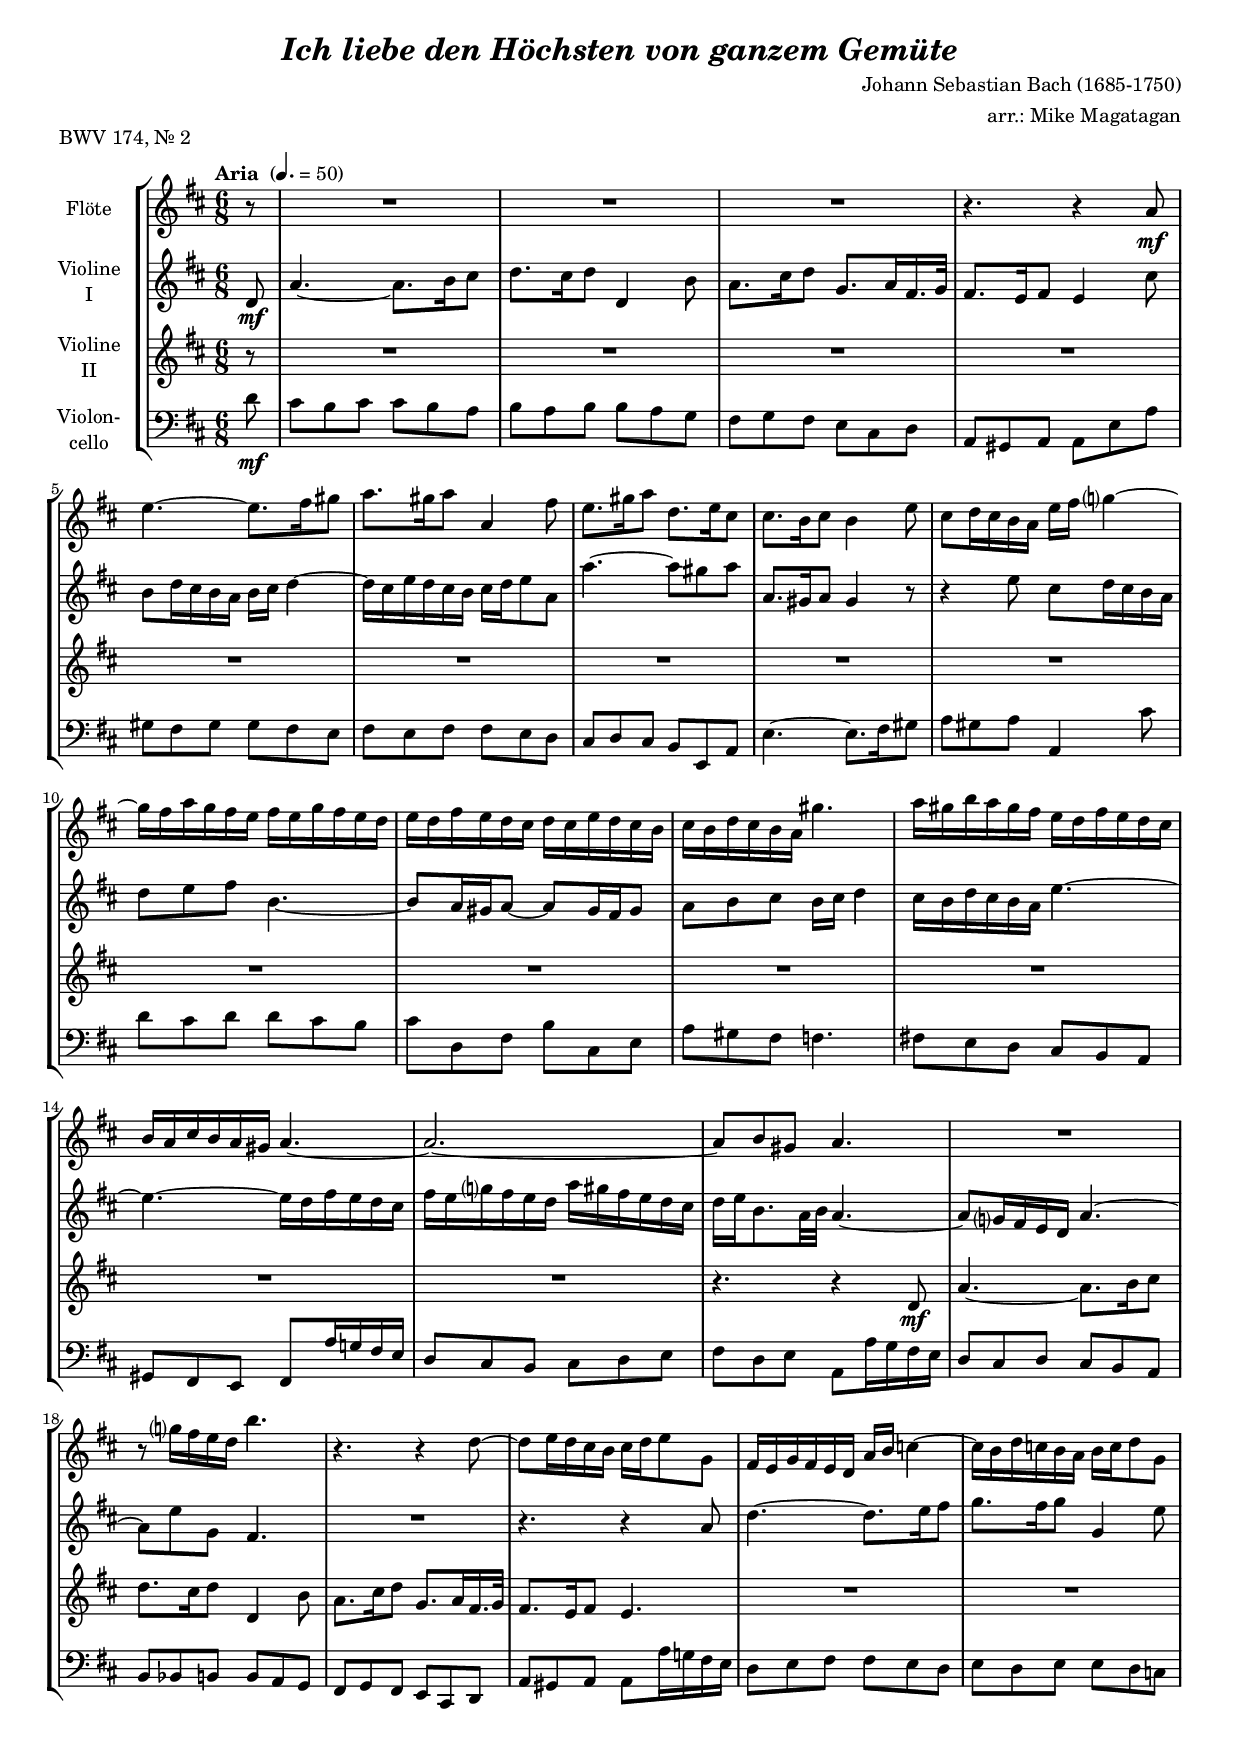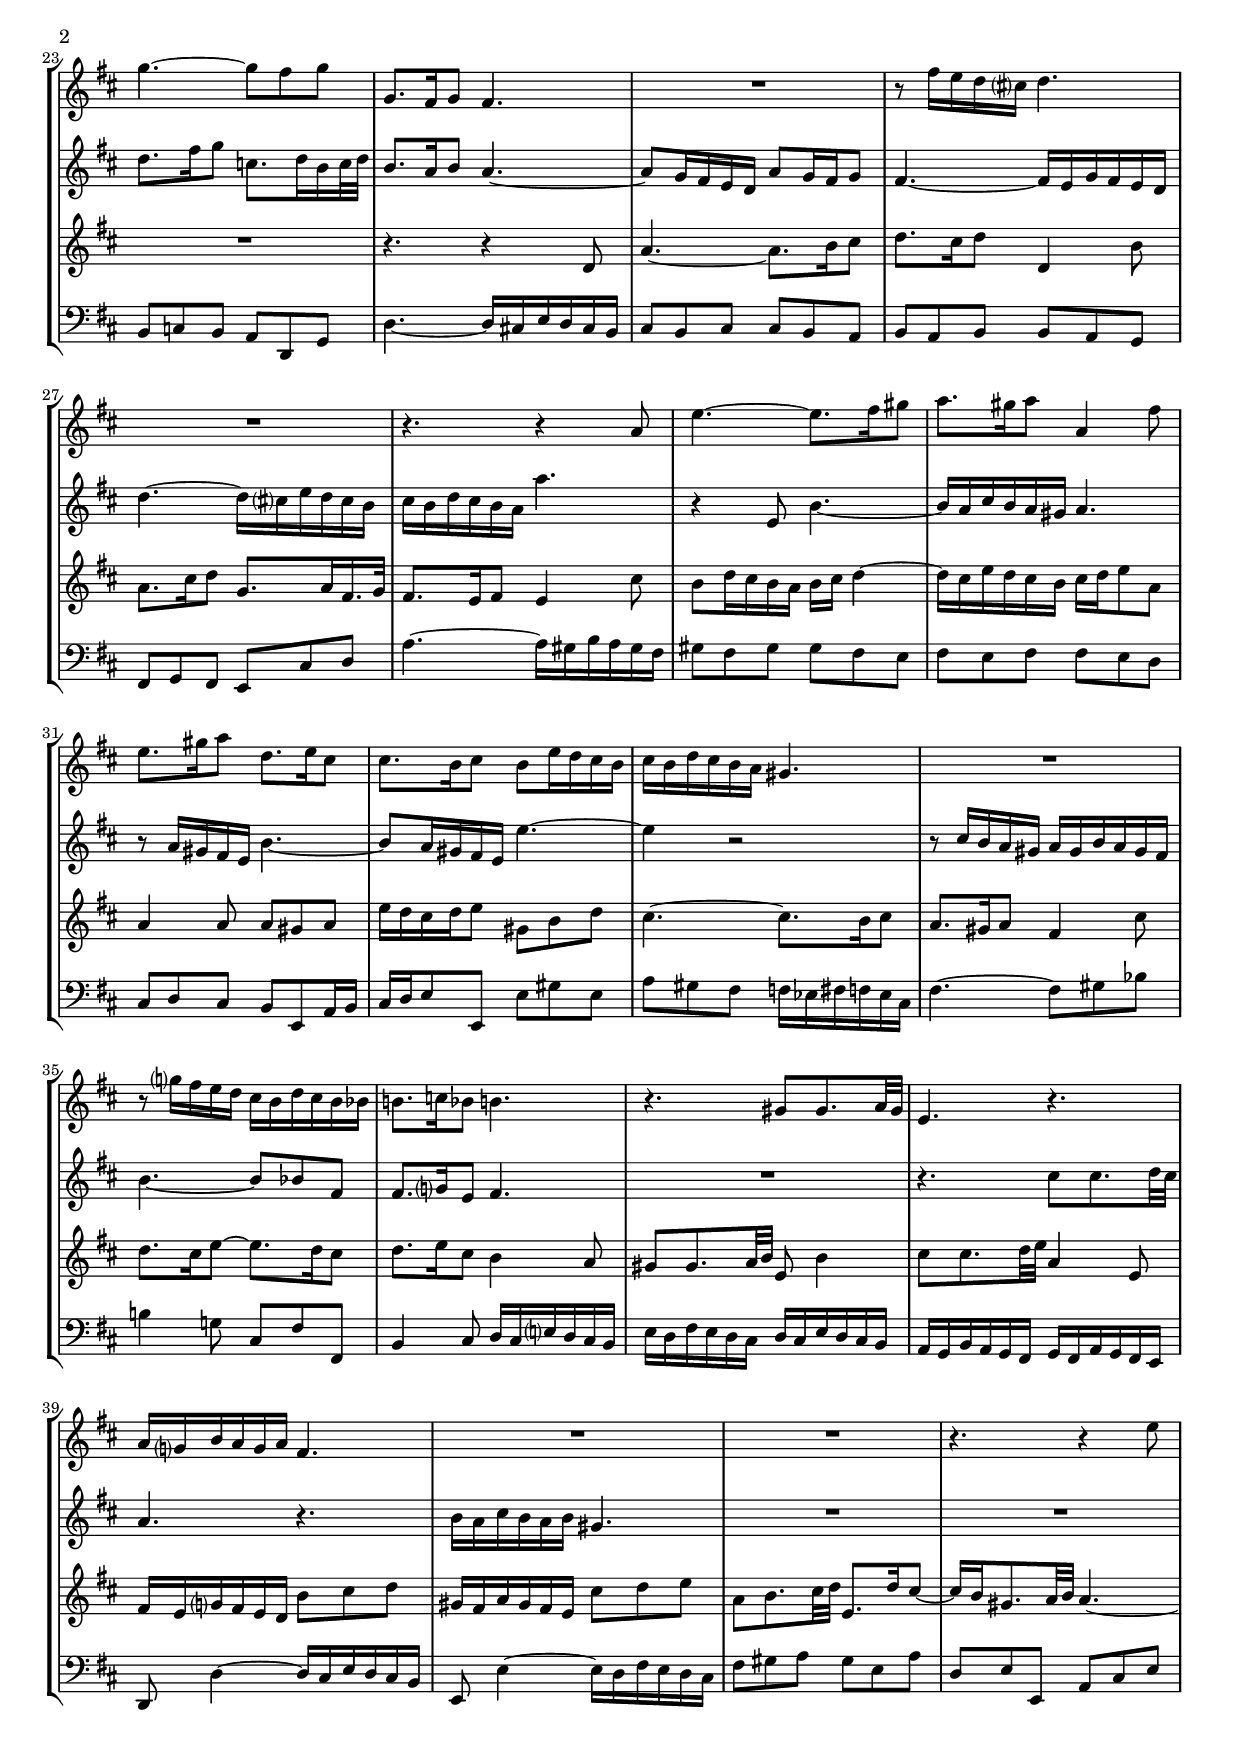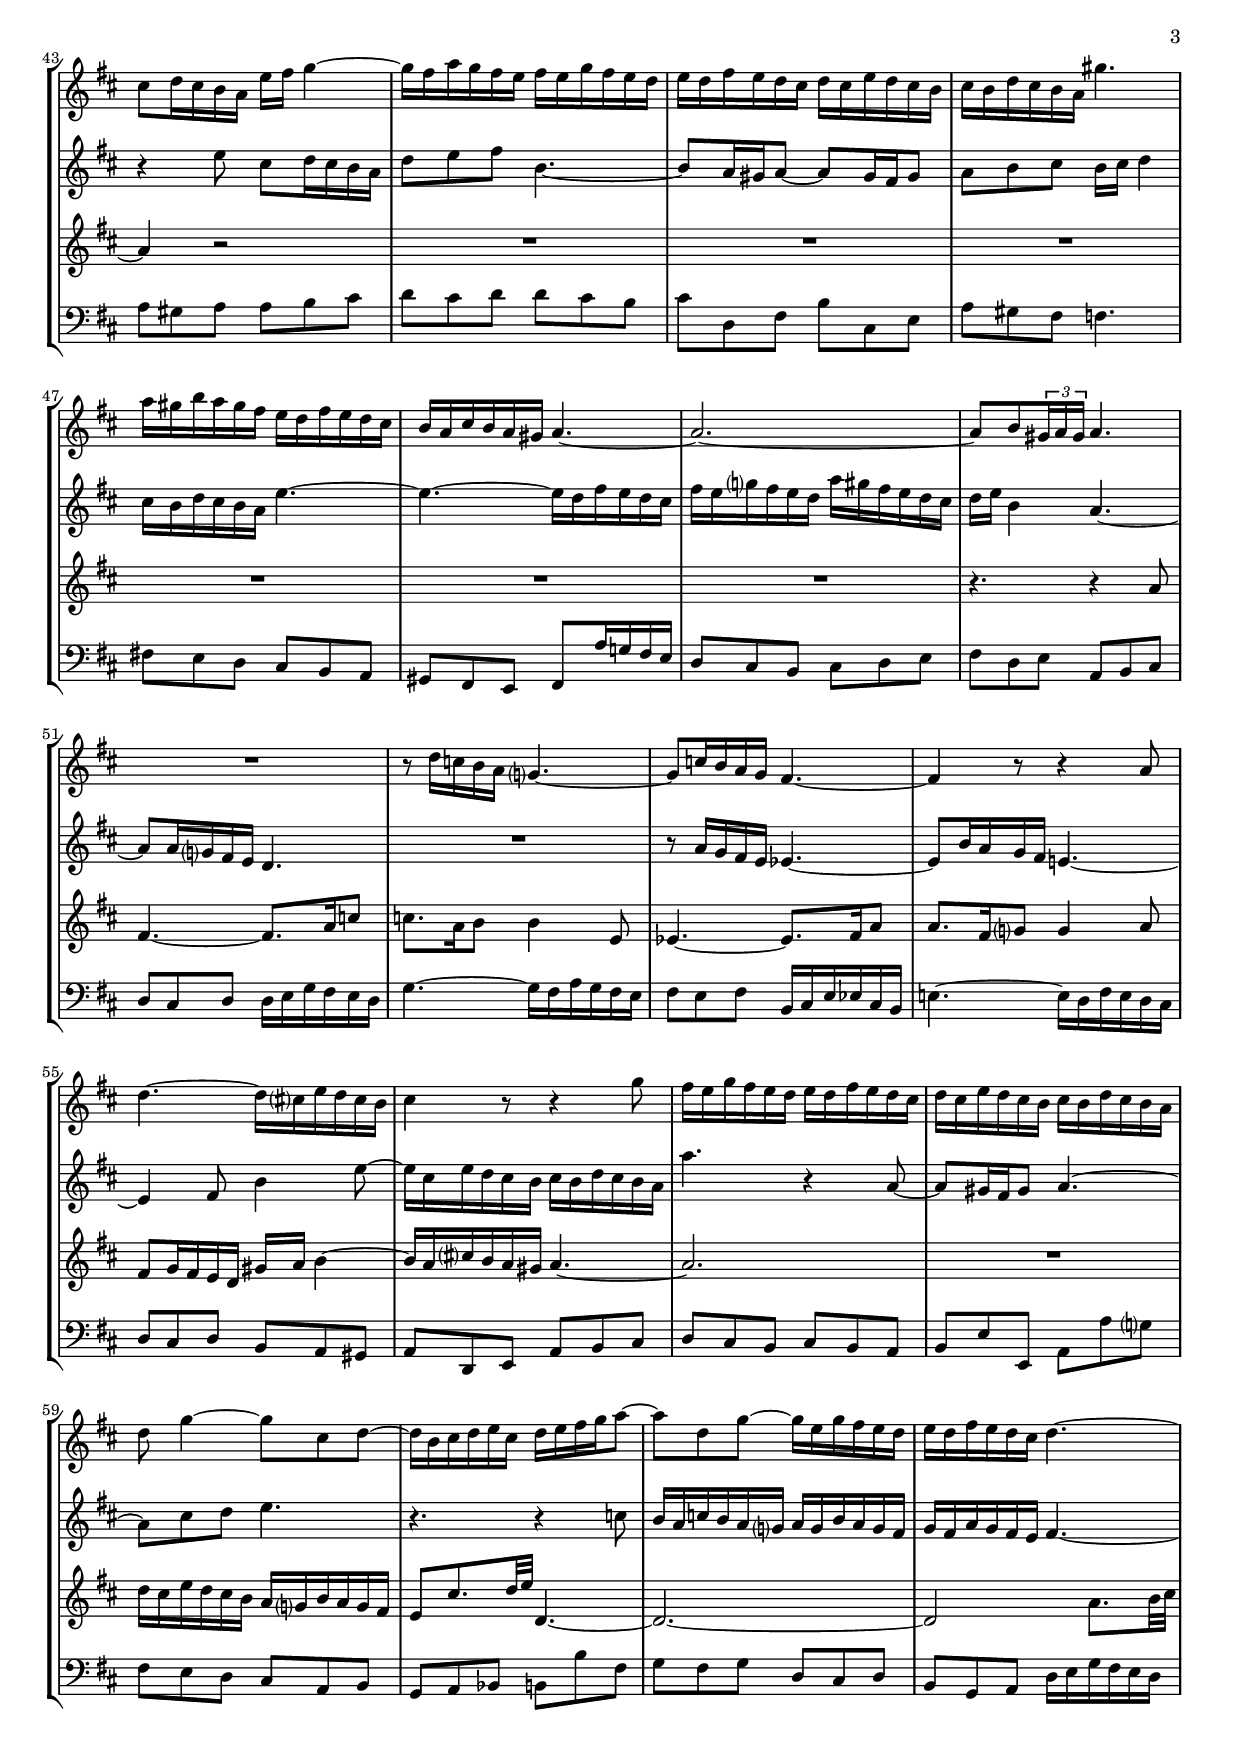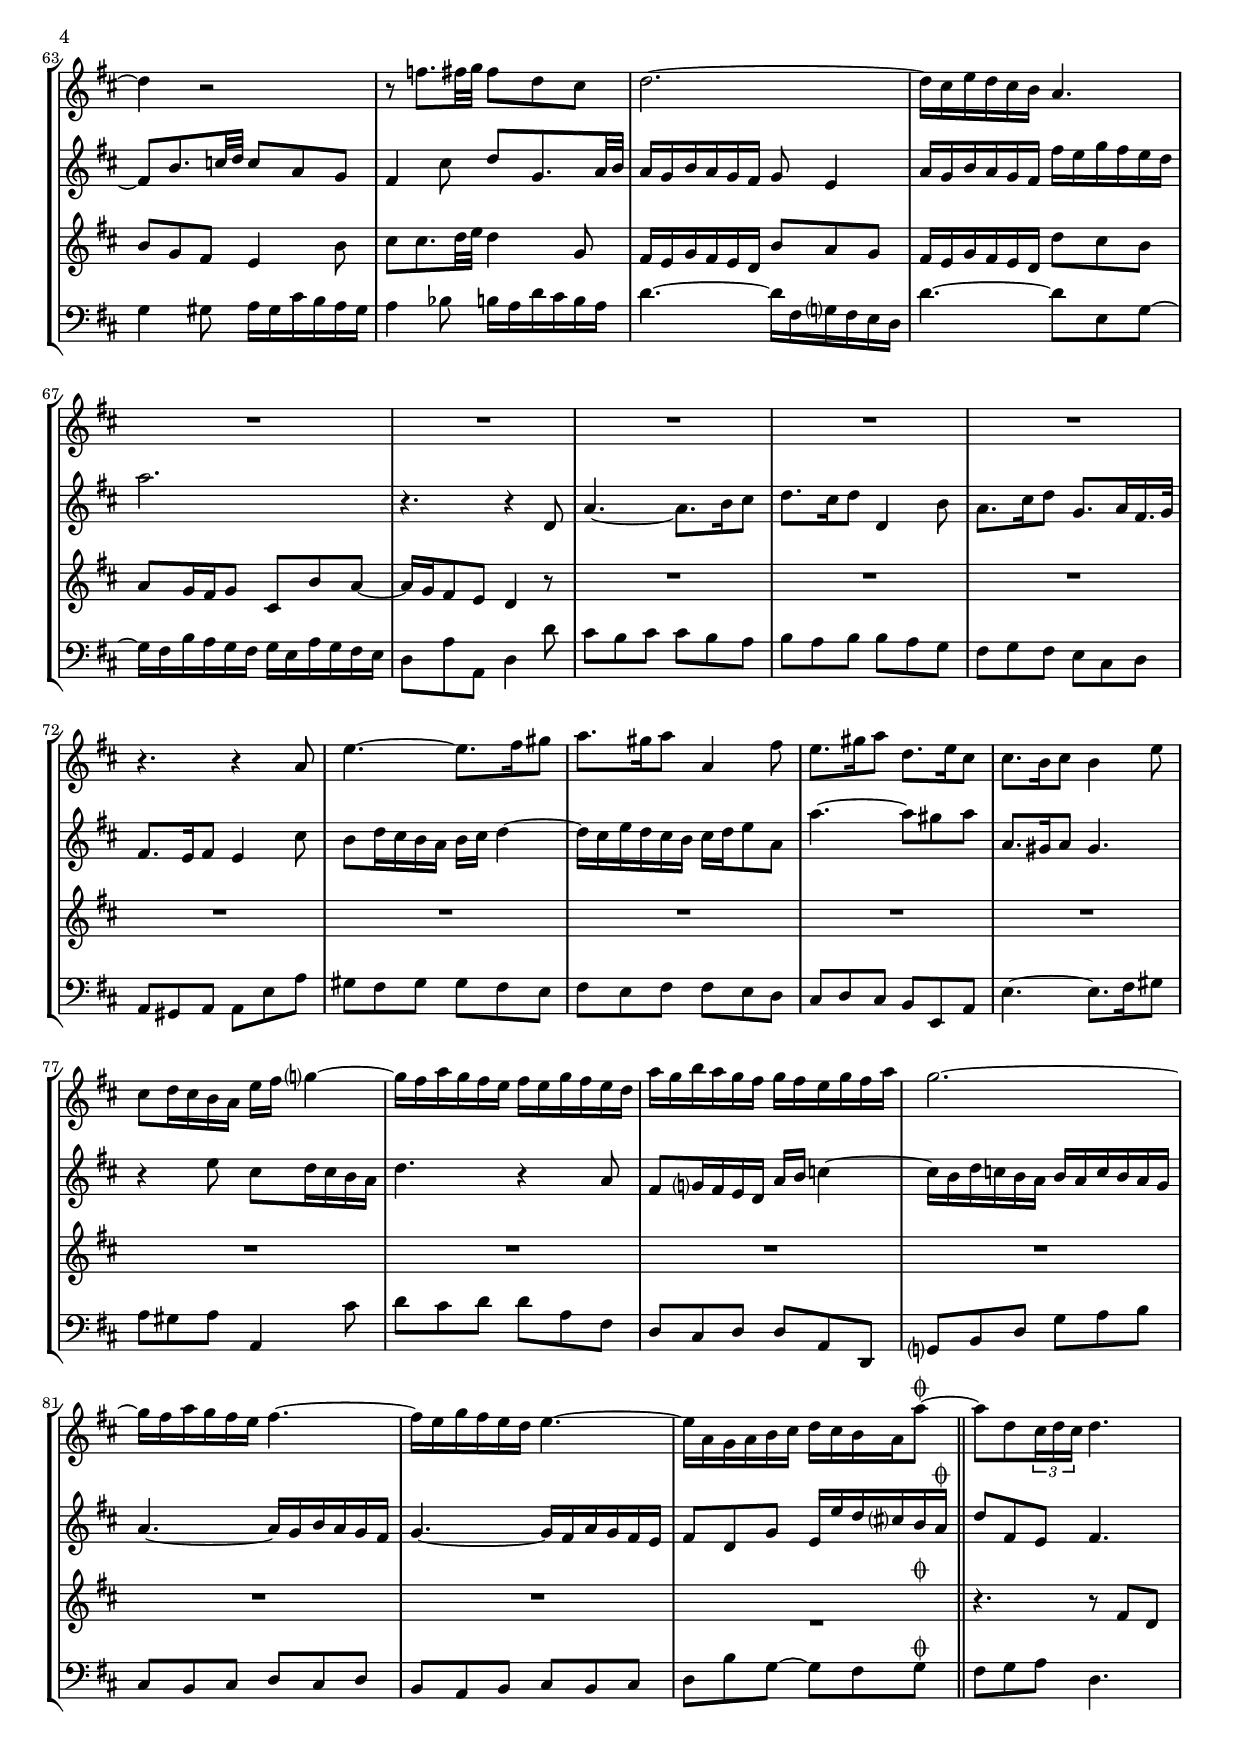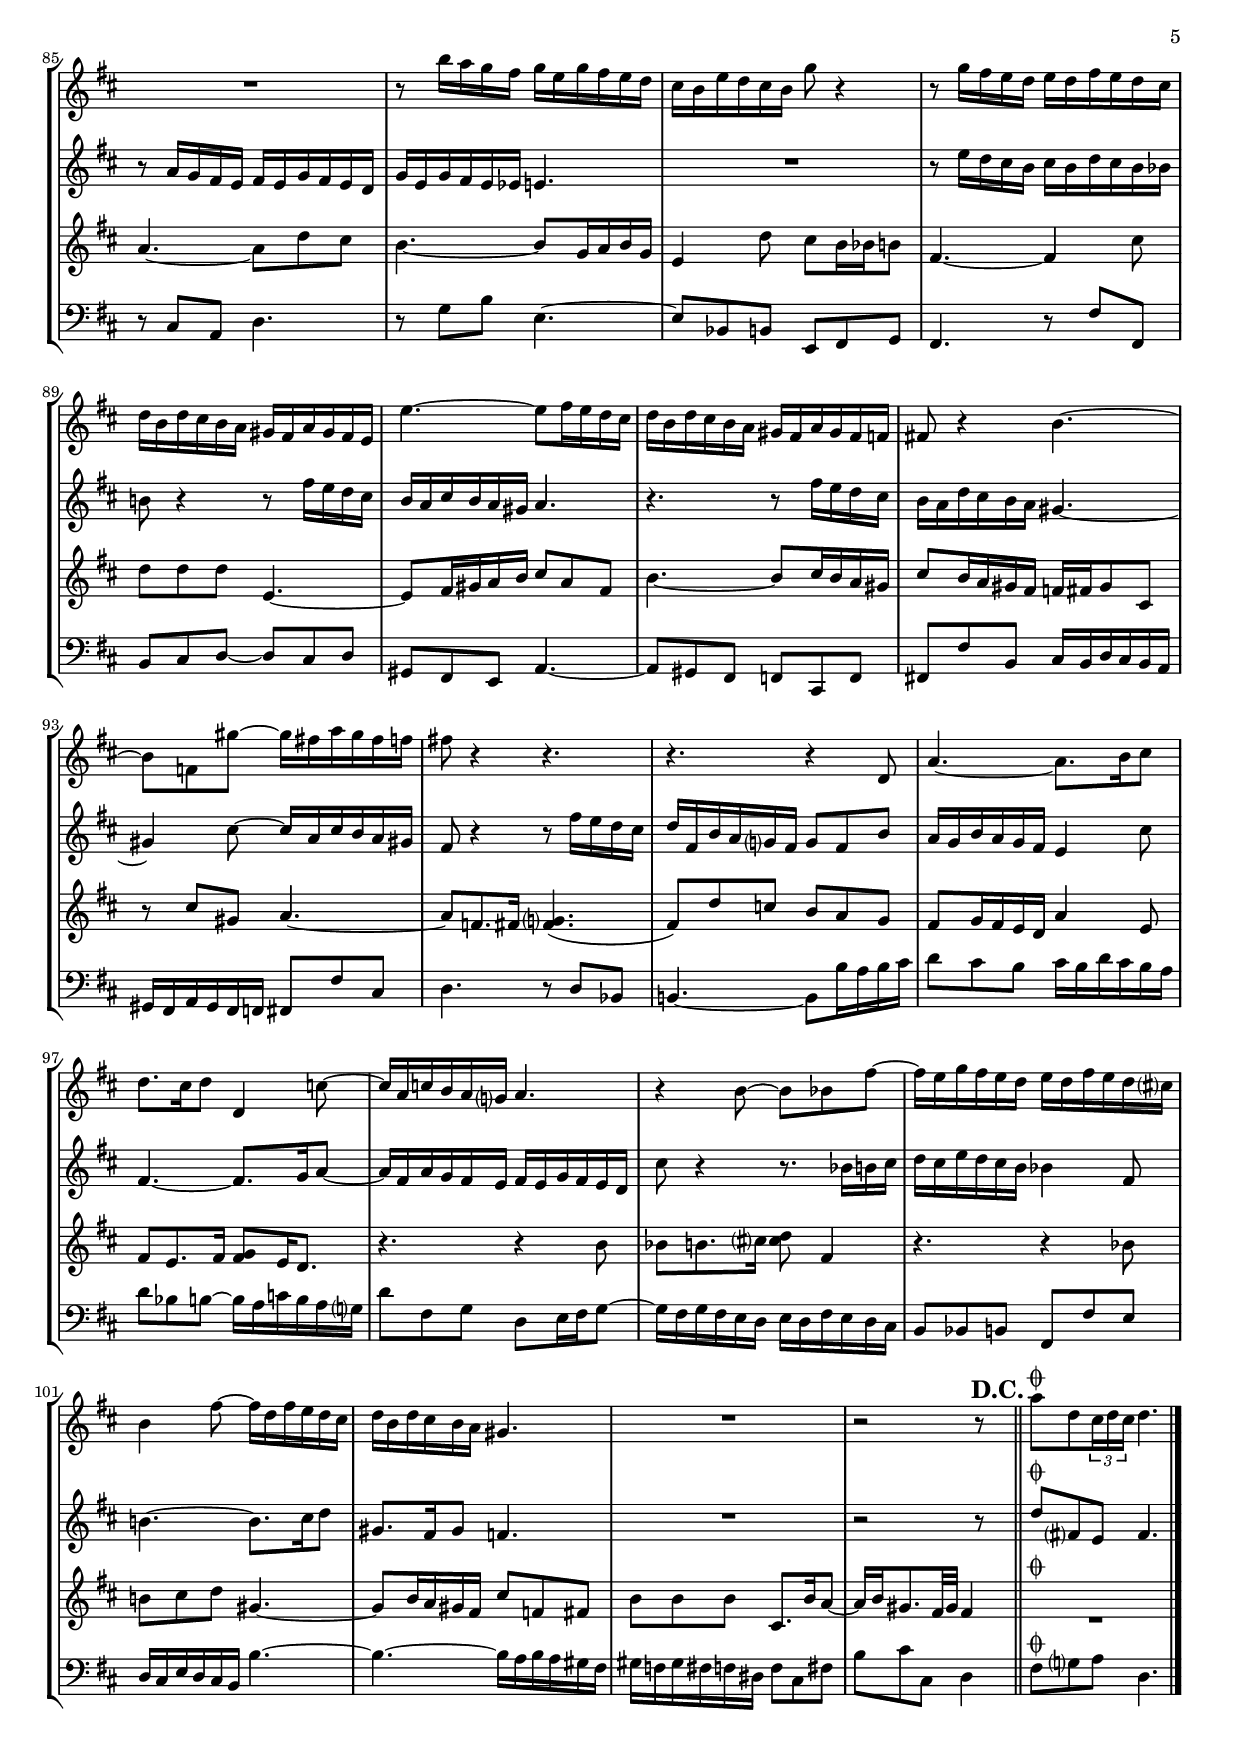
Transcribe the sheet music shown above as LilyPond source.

\version "2.18.2"
\include "deutsch.ly"

#(set-global-staff-size 17)

\header {
  title     = \markup \bold \italic "Ich liebe den Höchsten von ganzem Gemüte"
  composer  = "Johann Sebastian Bach (1685-1750)"
  arranger  = "arr.: Mike Magatagan"
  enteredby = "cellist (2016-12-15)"
  piece     = "BWV 174, Nr. 2"
}

voiceconsts = {
  \key d \major
  \time 6/8
  \clef "treble"
%  \numericTimeSignature
  \compressFullBarRests
  % Set default beaming for all staves
%  \set Timing.beamExceptions = #'()
%  \set Timing.baseMoment     = #(ly:make-moment 1 4)
%  \set Timing.beatStructure  = #'(1 1 1)
  \tempo "Aria " 4.=50
}

mifl = "flute"
mist = "string ensemble 1"
miba = "bassoon"
%miba = "harpsichord"
milo = "drawbar organ"

daca = \mark \markup \bold "D.C."

va = \relative c'' {
  \voiceconsts

  \partial 8 r8
  R2.*3
  r4. r4 a8\mf
  e'4.~ e8. fis16 gis8
  a8. gis16 a8 a,4 fis'8
  e8. gis16 a8 d,8. e16 cis8
  cis8. h16 cis8 h4 e8

  cis d16 cis h a e' fis g?4~
  g16 fis a g fis e fis e g fis e d
  e d fis e d cis d cis e d cis h
  cis h d cis h a gis'4.

  a16 gis h a gis fis e d fis e d cis
  h a cis h a gis a4.~
  a2.~
  a8 h gis a4.
  R2.
  r8 g'?16 fis e d h'4.
  r r4 d,8~

  d e16 d cis h cis d e8 g,
  fis16 e g fis e d a' h c4~
  c16 h d c h a h c d8 g,
  g'4.~ g8 fis g
  g,8. fis16 g8 fis4.
  R2.

  r8 fis'16 e d cis? d4.
  R2.
  r4. r4 a8
  e'4.~ e8. fis16 gis8
  a8. gis16 a8 a,4 fis'8
  e8. gis16 a8 d,8. e16 cis8

  cis8. h16 cis8 h e16 d cis h
  cis h d cis h a gis4.
  R2.
  r8 g'?16 fis e d cis h d cis h b
  h!8. c16 b8 h4.

  r gis8 gis8. a32 gis
  e4. r
  a16 g? h a g a fis4.
  R2.*2
  r4. r4 e'8
  cis d16 cis h a e' fis g4~

  g16 fis a g fis e fis e g fis e d
  e d fis e d cis d cis e d cis h
  cis h d cis h a gis'4.

  a16 gis h a gis fis e d fis e d cis
  h a cis h a gis a4.~
  a2.~
  a8 h \times 2/3 { gis16 a gis } a4.
  R2.
  r8 d16 c h a g?4.~

  g8 c16 h a g fis4.~
  fis4 r8 r4 a8
  d4.~ d16 cis? e d cis h
  cis4 r8 r4 g'8
  fis16 e g fis e d e d fis e d cis

  d cis e d cis h cis h d cis h a
  d8 g4~ g8 cis, d~
  d16 h cis d e cis d e fis g a8~
  a d, g~ g16 e g fis e d

  e d fis e d cis d4.~
  d4 r2
  r8 f8. fis32 g fis8 d cis
  d2.~
  d16 cis e d cis h a4.
  R2.*5
  r4. r4 a8

  e'4.~ e8. fis16 gis8
  a8. gis16 a8 a,4 fis'8
  e8. gis16 a8 d,8. e16 cis8
  cis8. h16 cis8 h4 e8
  cis d16 cis h a e' fis g?4~

  g16 fis a g fis e fis e g fis e d
  a' g h a g fis g fis e g fis a
  g2.~
  g16 fis a g fis e fis4.~
  fis16 e g fis e d e4.~

  e16 a, g a h cis d cis h a a'8~\coda \bar "||"
  a d, \times 2/3 { cis16 d cis } d4.
  R2.
  r8 h'16 a g fis g e g fis e d
  cis h e d cis h g'8 r4

  r8 g16 fis e d e d fis e d cis
  d h d cis h a gis fis a gis fis e
  e'4.~ e8 fis16 e d cis
  d h d cis h a gis fis a gis fis f

  fis!8 r4 h4.~
  h8 f gis'~ gis16 fis! a gis fis f
  fis!8 r4 r4.
  r r4 d,8
  a'4.~ a8. h16 cis8
  d8. cis16 d8 d,4 c'8~

  c16 a c h a g? a4.
  r4 h8~ h b fis'~
  fis16 e g fis e d e d fis e d cis?
  h4 fis'8~ fis16 d fis e d cis
  d h d cis h a gis4.
  R2.
  r2 r8 \daca s \bar "||"
  a'\coda d, \times 2/3 { cis16 d cis } d4. \bar "|."
}

vb = \relative c' {
  \voiceconsts

  \partial 8 d8\mf
  a'4.~ a8. h16 cis8
  d8. cis16 d8 d,4 h'8
  a8. cis16 d8 g,8. a16 fis16. g32
  fis8. e16 fis8 e4 cis'8
  h d16 cis h a h cis d4~

  d16 cis e d cis h cis d e8 a,
  a'4.~ a8 gis a
  a,8. gis16 a8 gis4 r8
  r4 e'8 cis d16 cis h a
  d8 e fis h,4.~

  h8 a16 gis a8~ a gis16 fis gis8
  a h cis h16 cis d4
  cis16 h d cis h a e'4.~
  e~ e16 d fis e d cis

  fis e g? fis e d a' gis fis e d cis
  d e h8. a32 h a4.~
  a8 g?16 fis e d a'4.~
  a8 e' g, fis4.
  R2.
  r4. r4 a8

  d4.~ d8. e16 fis8
  g8. fis16 g8 g,4 e'8
  d8. fis16 g8 c,8. d16 h c32 d
  h8. a16 h8 a4.~
  a8 g16 fis e d a'8 g16 fis g8

  fis4.~ fis16 e g fis e d
  d'4.~ d16 cis? e d cis h
  cis h d cis h a a'4.
  r4 e,8 h'4.~
  h16 a cis h a gis a4.

  r8 a16 gis fis e h'4.~
  h8 a16 gis fis e e'4.~
  e4 r2
  r8 cis16 h a gis a gis h a gis fis
  h4.~ h8 b fis
  fis8. g?16 e8 fis4.

  R2.
  r4. cis'8 cis8. d32 cis
  a4. r
  h16 a cis h a h gis4.
  R2.*2
  r4 e'8 cis d16 cis h a
  d8 e fis h,4.~

  h8 a16 gis a8~ a gis16 fis gis8
  a h cis h16 cis d4
  cis16 h d cis h a e'4.~
  e~ e16 d fis e d cis

  fis e g? fis e d a' gis fis e d cis
  d e h4 a4.~
  a8 a16 g? fis e d4.
  R2.
  r8 a'16 g fis e es4.~
  es8 h'16 a g fis e4.~

  e4 fis8 h4 e8~
  e16 cis e d cis h cis h d cis h a
  a'4. r4 a,8~
  a gis16 fis gis8 a4.~
  a8 cis d e4.
  r r4 c8

  h16 a c h a g? a g h a g fis
  g fis a g fis e fis4.~
  fis8 h8. c32 d c8 a g
  fis4 cis'8 d g,8. a32 h

  a16 g h a g fis g8 e4
  a16 g h a g fis fis' e g fis e d
  a'2.
  r4. r4 d,,8
  a'4.~ a8. h16 cis8
  d8. cis16 d8 d,4 h'8

  a8. cis16 d8 g,8. a16 fis16. g32
  fis8. e16 fis8 e4 cis'8
  h d16 cis h a h cis d4~
  d16 cis e d cis h cis d e8 a,
  a'4.~ a8 gis a

  a,8. gis16 a8 gis4.
  r4 e'8 cis d16 cis h a
  d4. r4 a8
  fis g?16 fis e d a' h c4~
  c16 h d c h a h a c h a g

  a4.~ a16 g h a g fis
  g4.~ g16 fis a g fis e
  fis8 d g e 16 e' d cis? h a\coda \bar "||"
  d8 fis, e fis4.
  r8 a16 g fis e fis e g fis e d

  g e g fis e es e4.
  R2.
  r8 e'16 d cis h cis h d cis h b
  h!8 r4 r8 fis'16 e d cis
  h a cis h a gis a4.

  r r8 fis'16 e d cis
  h a d cis h a gis4.~
  gis4 cis8~ cis16 a cis h a gis
  fis8 r4 r8 fis'16 e d cis
  d fis, h a g? fis g8 fis h

  a16 g h a g fis e4 cis'8
  fis,4.~ fis8. g16 a8~
  a16 fis a g fis e fis e g fis e d
  cis'8 r4 r8. b16 h cis

  d cis e d cis h b4 fis8
  h!4.~ h8. cis16 d8
  gis,8. fis16 gis8 f4.
  R2.
  r2 r8 \daca s \bar "||"
  d'\coda fis,? e fis4. \bar "|."
}

\include "v3.ily"
\include "v4.ily"

music = \new StaffGroup <<
      \new Staff {
	\set Staff.midiInstrument = \mifl
	\set Staff.instrumentName = \markup \center-column { "Flöte" }
	\transpose d d { \va }
      }

      \new Staff {
	\set Staff.midiInstrument = \mist
	\set Staff.instrumentName = \markup \center-column { "Violine" "I" }
	\transpose d d { \vb }
      }

      \new Staff {
	\set Staff.midiInstrument = \miba
	\set Staff.instrumentName = \markup \center-column { "Violine" "II" }
	\transpose d d { \vc }
      }

      \new Staff {
	\set Staff.midiInstrument = \miba
	\set Staff.instrumentName = \markup \center-column { "Violon-" "cello" }
	\transpose d d { \vd }
      }
>>

\book {
  \score {
    \music
    \layout {}
  }

  \score {
    \unfoldRepeats \music

    \midi {
      \context {
        \Score
      }
    }
  }
}
